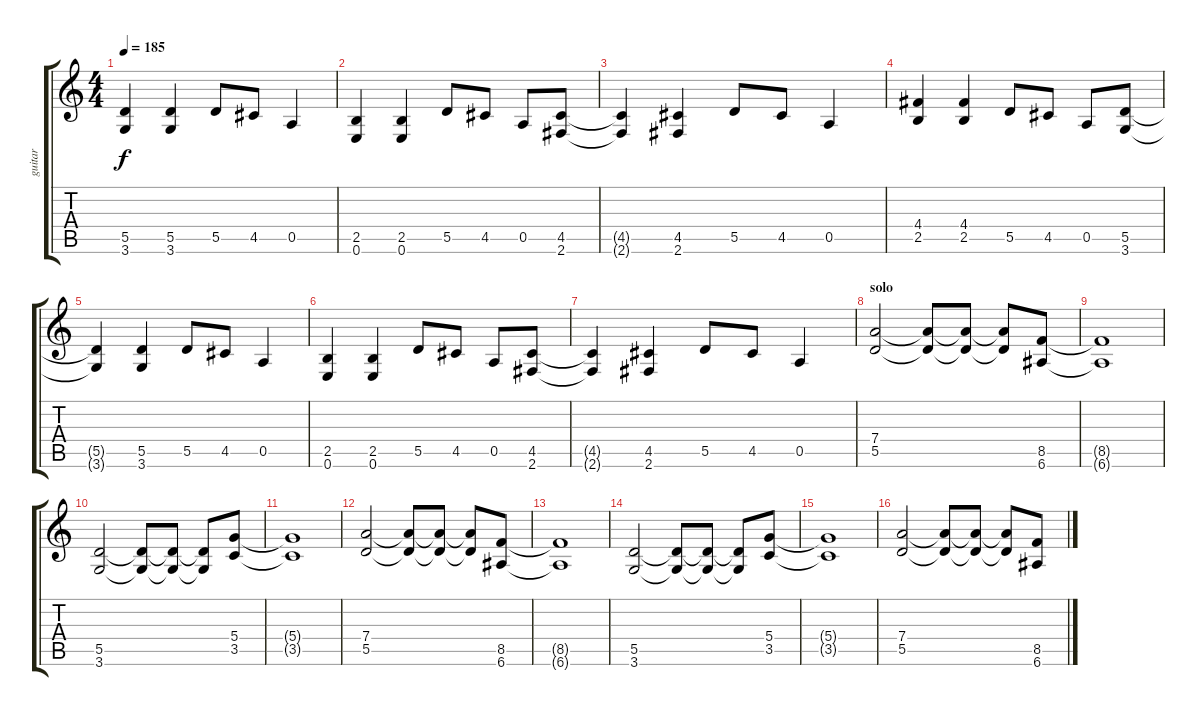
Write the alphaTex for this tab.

\track ("guitar" "guitar") {instrument distortionguitar}
\staff {score tabs}
\tuning (E4 B3 G3 D3 A2 E2) {hide}
\ts (4 4)
\tempo 185
\clef g2
\ks c
(5.5{t} 3.6{t}).4{dy f} (5.5 3.6).4 5.5.8 4.5.8 0.5.4 |
(2.5 0.6).4 (2.5 0.6).4 5.5.8 4.5.8 0.5.8 (4.5 2.6).8 |
(4.5{t} 2.6{t}).4 (4.5 2.6).4 5.5.8 4.5.8 0.5.4 |
(4.4 2.5).4 (4.4 2.5).4 5.5.8 4.5.8 0.5.8 (5.5 3.6).8 |
(5.5{t} 3.6{t}).4 (5.5 3.6).4 5.5.8 4.5.8 0.5.4 |
(2.5 0.6).4 (2.5 0.6).4 5.5.8 4.5.8 0.5.8 (4.5 2.6).8 |
(4.5{t} 2.6{t}).4 (4.5 2.6).4 5.5.8 4.5.8 0.5.4 |
\section ("" "solo")
(7.4 5.5).2 (7.4{t} 5.5{t}).8 (7.4{t} 5.5{t}).8 (7.4{t} 5.5{t}).8 (8.5 6.6).8 |
(8.5{t} 6.6{t}).1 |
(5.5 3.6).2 (5.5{t} 3.6{t}).8 (5.5{t} 3.6{t}).8 (5.5{t} 3.6{t}).8 (5.4 3.5).8 |
(5.4{t} 3.5{t}).1 |
(7.4 5.5).2 (7.4{t} 5.5{t}).8 (7.4{t} 5.5{t}).8 (7.4{t} 5.5{t}).8 (8.5 6.6).8 |
(8.5{t} 6.6{t}).1 |
(5.5 3.6).2 (5.5{t} 3.6{t}).8 (5.5{t} 3.6{t}).8 (5.5{t} 3.6{t}).8 (5.4 3.5).8 |
(5.4{t} 3.5{t}).1 |
(7.4 5.5).2 (7.4{t} 5.5{t}).8 (7.4{t} 5.5{t}).8 (7.4{t} 5.5{t}).8 (8.5 6.6).8
